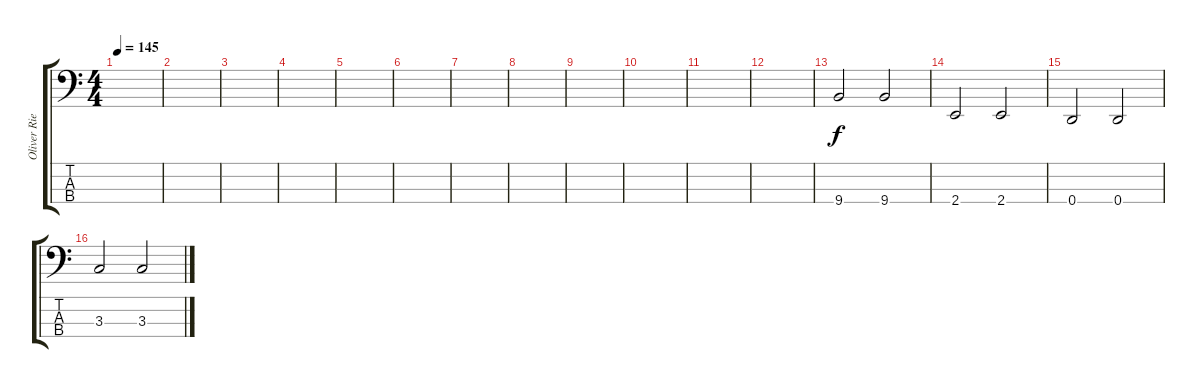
\track ("Oliver Riedel" "Oliver Rie") {instrument electricbassfinger}
\staff {score tabs}
\tuning (G2 D2 A1 D1) {hide}
\ts (4 4)
\tempo 145
\clef f4
\ks c
|
|
|
|
|
|
|
|
|
|
|
|
9.4.2 9.4.2 |
2.4.2 2.4.2 |
0.4.2 0.4.2 |
3.3.2 3.3.2
